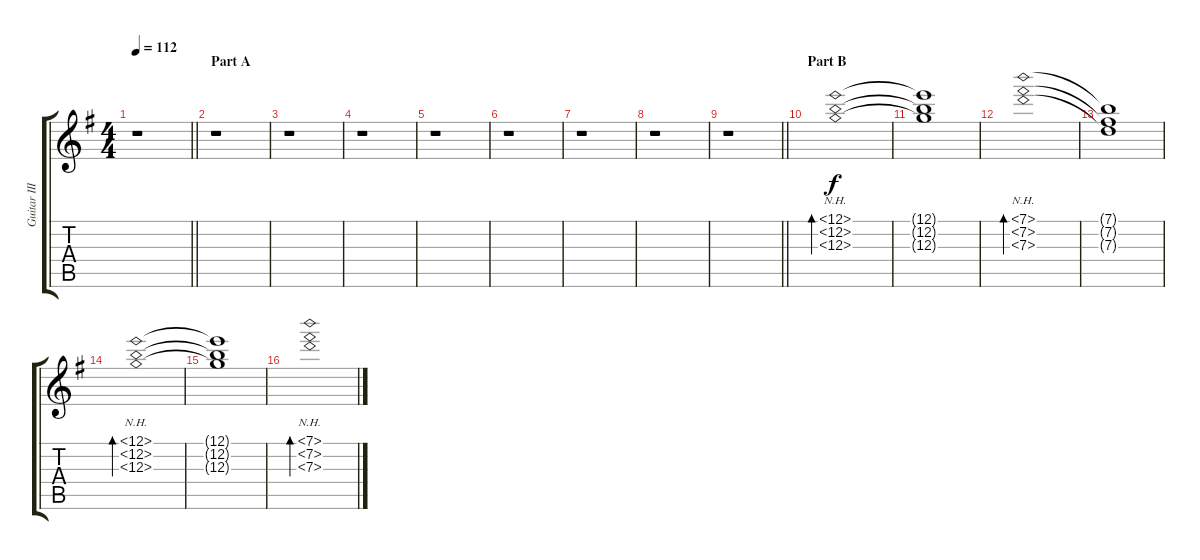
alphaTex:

\track ("Guitar III (Inoran)" "Guitar III") {instrument electricguitarclean}
\staff {score tabs}
\tuning (E4 B3 G3 D3 A2 E2) {hide}
\ts (4 4)
\tempo 112
\clef g2
\barLineRight lightlight
\ks g
r.1{dy f} |
\section ("" "Part A")
r.1 |
r.1 |
r.1 |
r.1 |
r.1 |
r.1 |
r.1 |
\barLineRight lightlight
r.1 |
\section ("" "Part B")
(12.1{nh} 12.2{nh} 12.3{nh}).1{bd 120} |
(12.1{t} 12.2{t} 12.3{t}).1 |
(7.1{nh} 7.2{nh} 7.3{nh}).1{bd 120} |
(7.1{t} 7.2{t} 7.3{t}).1 |
(12.1{nh} 12.2{nh} 12.3{nh}).1{bd 120} |
(12.1{t} 12.2{t} 12.3{t}).1 |
(7.1{nh} 7.2{nh} 7.3{nh}).1{bd 120}
